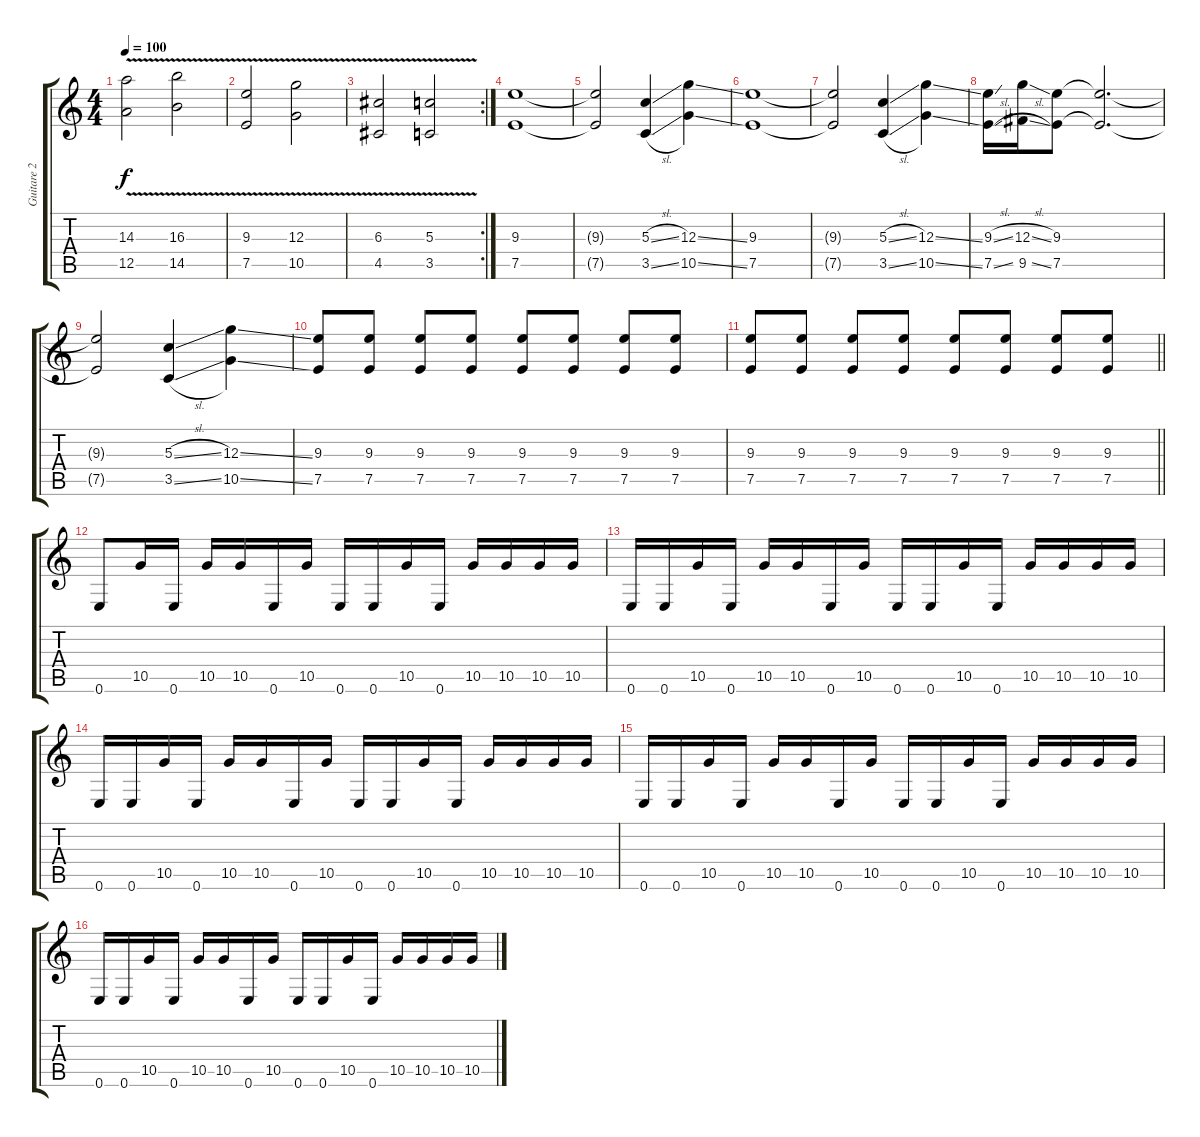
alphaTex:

\track ("Guitare 2" "Guitare 2") {instrument overdrivenguitar}
\staff {score tabs}
\tuning (E4 B3 G3 D3 A2 E2) {hide}
\ts (4 4)
\tempo 100
\clef g2
\ks c
(14.3{v} 12.5).2{dy f} (16.3{v} 14.5).2 |
(9.3{v} 7.5).2 (12.3{v} 10.5).2 |
\rc 2
(6.3{v} 4.5).2 (5.3{v} 3.5).2 |
(9.3 7.5).1 |
(9.3{t} 7.5{t}).2 (5.3{sl} 3.5{sl}).4 (12.3{ss} 10.5{ss}).4 |
(9.3 7.5).1 |
(9.3{t} 7.5{t}).2 (5.3{sl} 3.5{sl}).4 (12.3{ss} 10.5{ss}).4 |
(9.3{sl} 7.5{sl}).16 (12.3{sl} 9.5{sl}).16 (9.3 7.5).8 (9.3{t} 7.5{t}).2{d} |
(9.3{t} 7.5{t}).2 (5.3{sl} 3.5{sl}).4 (12.3{ss} 10.5{ss}).4 |
(9.3 7.5).8 (9.3 7.5).8 (9.3 7.5).8 (9.3 7.5).8 (9.3 7.5).8 (9.3 7.5).8 (9.3 7.5).8 (9.3 7.5).8 |
\barLineRight lightlight
(9.3 7.5).8 (9.3 7.5).8 (9.3 7.5).8 (9.3 7.5).8 (9.3 7.5).8 (9.3 7.5).8 (9.3 7.5).8 (9.3 7.5).8 |
0.6.8 10.5.16 0.6.16 10.5.16 10.5.16 0.6.16 10.5.16 0.6.16 0.6.16 10.5.16 0.6.16 10.5.16 10.5.16 10.5.16 10.5.16 |
0.6.16 0.6.16 10.5.16 0.6.16 10.5.16 10.5.16 0.6.16 10.5.16 0.6.16 0.6.16 10.5.16 0.6.16 10.5.16 10.5.16 10.5.16 10.5.16 |
0.6.16 0.6.16 10.5.16 0.6.16 10.5.16 10.5.16 0.6.16 10.5.16 0.6.16 0.6.16 10.5.16 0.6.16 10.5.16 10.5.16 10.5.16 10.5.16 |
0.6.16 0.6.16 10.5.16 0.6.16 10.5.16 10.5.16 0.6.16 10.5.16 0.6.16 0.6.16 10.5.16 0.6.16 10.5.16 10.5.16 10.5.16 10.5.16 |
0.6.16 0.6.16 10.5.16 0.6.16 10.5.16 10.5.16 0.6.16 10.5.16 0.6.16 0.6.16 10.5.16 0.6.16 10.5.16 10.5.16 10.5.16 10.5.16
